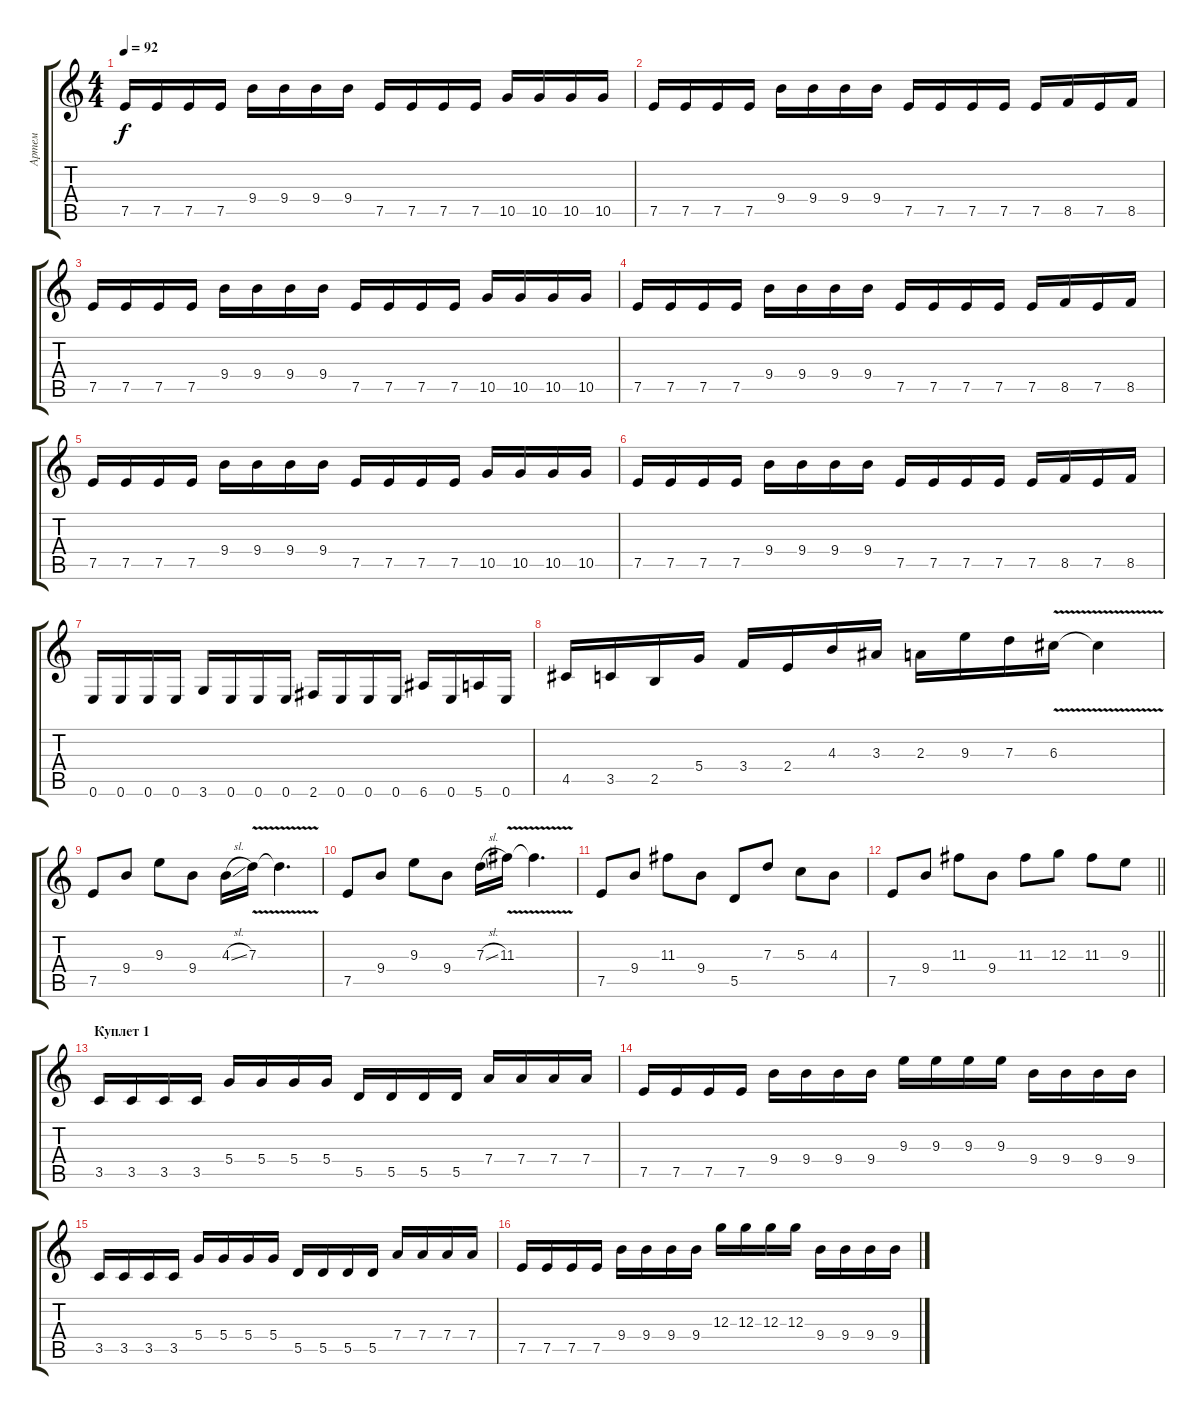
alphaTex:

\track ("Артем" "Артем") {instrument electricbassfinger}
\staff {score tabs}
\tuning (E4 B3 G3 D3 A2 E2) {hide}
\ts (4 4)
\tempo 92
\clef g2
\ks c
7.5.16{dy f} 7.5.16 7.5.16 7.5.16 9.4.16 9.4.16 9.4.16 9.4.16 7.5.16 7.5.16 7.5.16 7.5.16 10.5.16 10.5.16 10.5.16 10.5.16 |
7.5.16 7.5.16 7.5.16 7.5.16 9.4.16 9.4.16 9.4.16 9.4.16 7.5.16 7.5.16 7.5.16 7.5.16 7.5.16 8.5.16 7.5.16 8.5.16 |
7.5.16 7.5.16 7.5.16 7.5.16 9.4.16 9.4.16 9.4.16 9.4.16 7.5.16 7.5.16 7.5.16 7.5.16 10.5.16 10.5.16 10.5.16 10.5.16 |
7.5.16 7.5.16 7.5.16 7.5.16 9.4.16 9.4.16 9.4.16 9.4.16 7.5.16 7.5.16 7.5.16 7.5.16 7.5.16 8.5.16 7.5.16 8.5.16 |
7.5.16 7.5.16 7.5.16 7.5.16 9.4.16 9.4.16 9.4.16 9.4.16 7.5.16 7.5.16 7.5.16 7.5.16 10.5.16 10.5.16 10.5.16 10.5.16 |
7.5.16 7.5.16 7.5.16 7.5.16 9.4.16 9.4.16 9.4.16 9.4.16 7.5.16 7.5.16 7.5.16 7.5.16 7.5.16 8.5.16 7.5.16 8.5.16 |
0.6.16 0.6.16 0.6.16 0.6.16 3.6.16 0.6.16 0.6.16 0.6.16 2.6.16 0.6.16 0.6.16 0.6.16 6.6.16 0.6.16 5.6.16 0.6.16 |
4.5.16 3.5.16 2.5.16 5.4.16 3.4.16 2.4.16 4.3.16 3.3.16 2.3.16 9.3.16 7.3.16 6.3{v}.16 6.3{t}.4 |
7.5.8 9.4.8 9.3.8 9.4.8 4.3{sl}.16 7.3{v}.16 7.3{t}.4{d} |
7.5.8 9.4.8 9.3.8 9.4.8 7.3{sl}.16 11.3{v}.16 11.3{t}.4{d} |
7.5.8 9.4.8 11.3.8 9.4.8 5.5.8 7.3.8 5.3.8 4.3.8 |
\barLineRight lightlight
7.5.8 9.4.8 11.3.8 9.4.8 11.3.8 12.3.8 11.3.8 9.3.8 |
\section ("" "Куплет 1")
3.5.16 3.5.16 3.5.16 3.5.16 5.4.16 5.4.16 5.4.16 5.4.16 5.5.16 5.5.16 5.5.16 5.5.16 7.4.16 7.4.16 7.4.16 7.4.16 |
7.5.16 7.5.16 7.5.16 7.5.16 9.4.16 9.4.16 9.4.16 9.4.16 9.3.16 9.3.16 9.3.16 9.3.16 9.4.16 9.4.16 9.4.16 9.4.16 |
3.5.16 3.5.16 3.5.16 3.5.16 5.4.16 5.4.16 5.4.16 5.4.16 5.5.16 5.5.16 5.5.16 5.5.16 7.4.16 7.4.16 7.4.16 7.4.16 |
7.5.16 7.5.16 7.5.16 7.5.16 9.4.16 9.4.16 9.4.16 9.4.16 12.3.16 12.3.16 12.3.16 12.3.16 9.4.16 9.4.16 9.4.16 9.4.16
